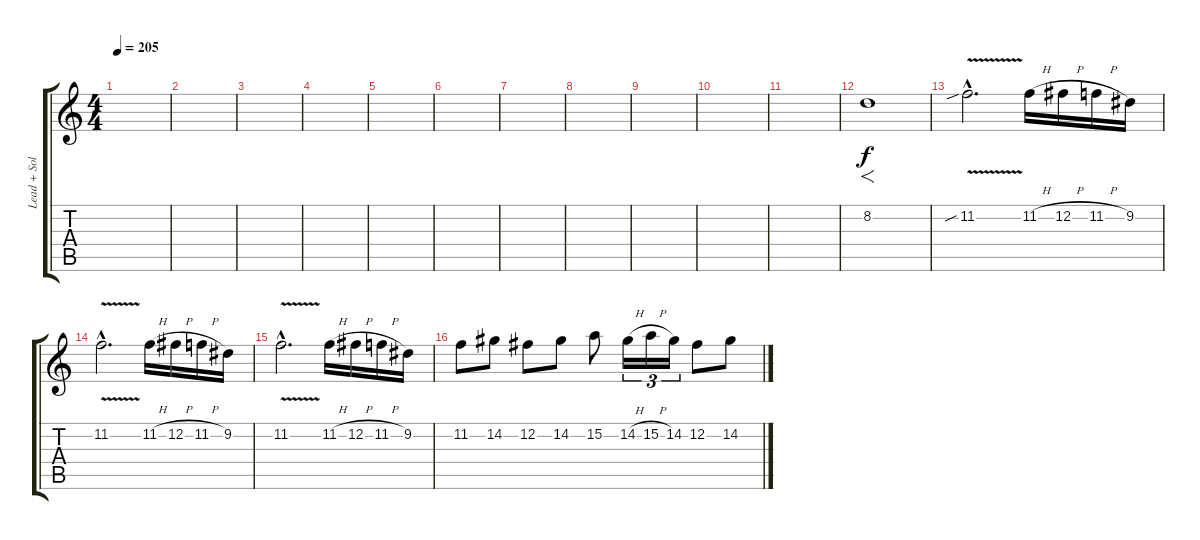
\track ("Lead + Solo" "Lead + Sol") {instrument distortionguitar}
\staff {score tabs}
\tuning (B3 Gb3 D3 A2 E2 B1) {hide}
\ts (4 4)
\tempo 205
\clef g2
\ks c
|
|
|
|
|
|
|
|
|
|
|
8.2.1{f} |
11.2{v sib hac}.2{d volume 16} 11.2{h}.16 12.2{h}.16 11.2{h}.16 9.2.16 |
11.2{v hac}.2{d} 11.2{h}.16 12.2{h}.16 11.2{h}.16 9.2.16 |
11.2{v hac}.2{d} 11.2{h}.16 12.2{h}.16 11.2{h}.16 9.2.16 |
11.2.8 14.2.8 12.2.8 14.2.8 15.2.8 14.2{h}.16{tu (3 2)} 15.2{h}.16{tu (3 2)} 14.2.16{tu (3 2)} 12.2.8 14.2.8
